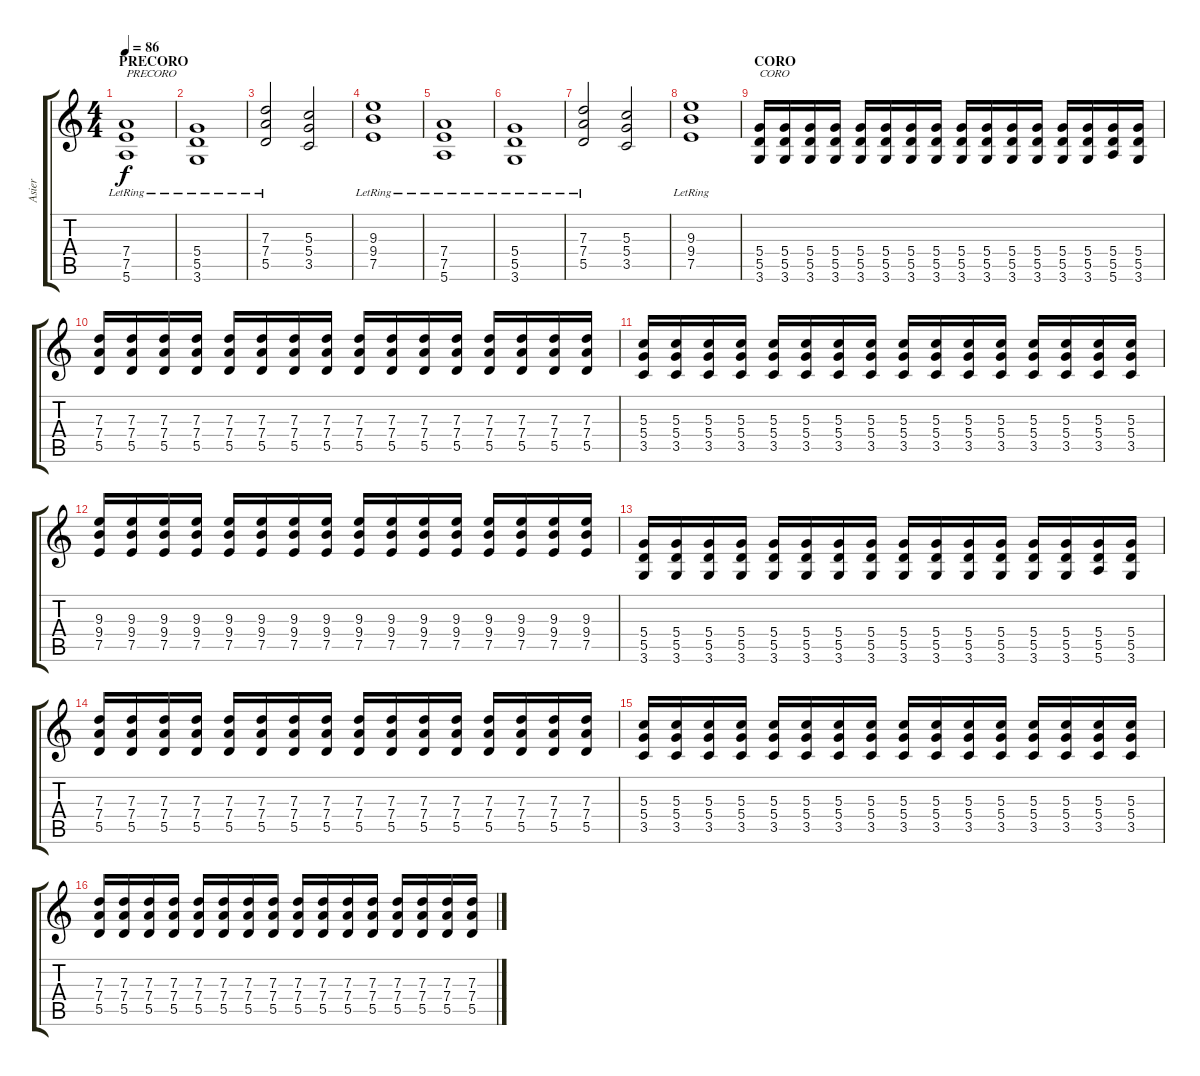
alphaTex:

\track ("Asier" "Asier") {instrument overdrivenguitar}
\staff {score tabs}
\tuning (E4 B3 G3 D3 A2 E2) {hide}
\ts (4 4)
\section ("" "PRECORO")
\tempo 86
\clef g2
\ks c
(7.4{lr} 7.5{lr} 5.6{lr}).1{txt "PRECORO" dy f volume 13} |
(5.4{lr} 5.5{lr} 3.6{lr}).1 |
(7.3{lr} 7.4{lr} 5.5{lr}).2 (5.3 5.4 3.5).2 |
(9.3{lr} 9.4{lr} 7.5{lr}).1 |
(7.4{lr} 7.5{lr} 5.6{lr}).1 |
(5.4{lr} 5.5{lr} 3.6{lr}).1 |
(7.3{lr} 7.4{lr} 5.5{lr}).2 (5.3 5.4 3.5).2 |
(9.3{lr} 9.4{lr} 7.5{lr}).1 |
\section ("" "CORO")
(5.4 5.5 3.6).16{txt "CORO"} (5.4 5.5 3.6).16 (5.4 5.5 3.6).16 (5.4 5.5 3.6).16 (5.4 5.5 3.6).16 (5.4 5.5 3.6).16 (5.4 5.5 3.6).16 (5.4 5.5 3.6).16 (5.4 5.5 3.6).16 (5.4 5.5 3.6).16 (5.4 5.5 3.6).16 (5.4 5.5 3.6).16 (5.4 5.5 3.6).16 (5.4 5.5 3.6).16 (5.4 5.5 5.6).16 (5.4 5.5 3.6).16 |
(7.3 7.4 5.5).16 (7.3 7.4 5.5).16 (7.3 7.4 5.5).16 (7.3 7.4 5.5).16 (7.3 7.4 5.5).16 (7.3 7.4 5.5).16 (7.3 7.4 5.5).16 (7.3 7.4 5.5).16 (7.3 7.4 5.5).16 (7.3 7.4 5.5).16 (7.3 7.4 5.5).16 (7.3 7.4 5.5).16 (7.3 7.4 5.5).16 (7.3 7.4 5.5).16 (7.3 7.4 5.5).16 (7.3 7.4 5.5).16 |
(5.3 5.4 3.5).16 (5.3 5.4 3.5).16 (5.3 5.4 3.5).16 (5.3 5.4 3.5).16 (5.3 5.4 3.5).16 (5.3 5.4 3.5).16 (5.3 5.4 3.5).16 (5.3 5.4 3.5).16 (5.3 5.4 3.5).16 (5.3 5.4 3.5).16 (5.3 5.4 3.5).16 (5.3 5.4 3.5).16 (5.3 5.4 3.5).16 (5.3 5.4 3.5).16 (5.3 5.4 3.5).16 (5.3 5.4 3.5).16 |
(9.3 9.4 7.5).16 (9.3 9.4 7.5).16 (9.3 9.4 7.5).16 (9.3 9.4 7.5).16 (9.3 9.4 7.5).16 (9.3 9.4 7.5).16 (9.3 9.4 7.5).16 (9.3 9.4 7.5).16 (9.3 9.4 7.5).16 (9.3 9.4 7.5).16 (9.3 9.4 7.5).16 (9.3 9.4 7.5).16 (9.3 9.4 7.5).16 (9.3 9.4 7.5).16 (9.3 9.4 7.5).16 (9.3 9.4 7.5).16 |
(5.4 5.5 3.6).16 (5.4 5.5 3.6).16 (5.4 5.5 3.6).16 (5.4 5.5 3.6).16 (5.4 5.5 3.6).16 (5.4 5.5 3.6).16 (5.4 5.5 3.6).16 (5.4 5.5 3.6).16 (5.4 5.5 3.6).16 (5.4 5.5 3.6).16 (5.4 5.5 3.6).16 (5.4 5.5 3.6).16 (5.4 5.5 3.6).16 (5.4 5.5 3.6).16 (5.4 5.5 5.6).16 (5.4 5.5 3.6).16 |
(7.3 7.4 5.5).16 (7.3 7.4 5.5).16 (7.3 7.4 5.5).16 (7.3 7.4 5.5).16 (7.3 7.4 5.5).16 (7.3 7.4 5.5).16 (7.3 7.4 5.5).16 (7.3 7.4 5.5).16 (7.3 7.4 5.5).16 (7.3 7.4 5.5).16 (7.3 7.4 5.5).16 (7.3 7.4 5.5).16 (7.3 7.4 5.5).16 (7.3 7.4 5.5).16 (7.3 7.4 5.5).16 (7.3 7.4 5.5).16 |
(5.3 5.4 3.5).16 (5.3 5.4 3.5).16 (5.3 5.4 3.5).16 (5.3 5.4 3.5).16 (5.3 5.4 3.5).16 (5.3 5.4 3.5).16 (5.3 5.4 3.5).16 (5.3 5.4 3.5).16 (5.3 5.4 3.5).16 (5.3 5.4 3.5).16 (5.3 5.4 3.5).16 (5.3 5.4 3.5).16 (5.3 5.4 3.5).16 (5.3 5.4 3.5).16 (5.3 5.4 3.5).16 (5.3 5.4 3.5).16 |
(7.3 7.4 5.5).16 (7.3 7.4 5.5).16 (7.3 7.4 5.5).16 (7.3 7.4 5.5).16 (7.3 7.4 5.5).16 (7.3 7.4 5.5).16 (7.3 7.4 5.5).16 (7.3 7.4 5.5).16 (7.3 7.4 5.5).16 (7.3 7.4 5.5).16 (7.3 7.4 5.5).16 (7.3 7.4 5.5).16 (7.3 7.4 5.5).16 (7.3 7.4 5.5).16 (7.3 7.4 5.5).16 (7.3 7.4 5.5).16
